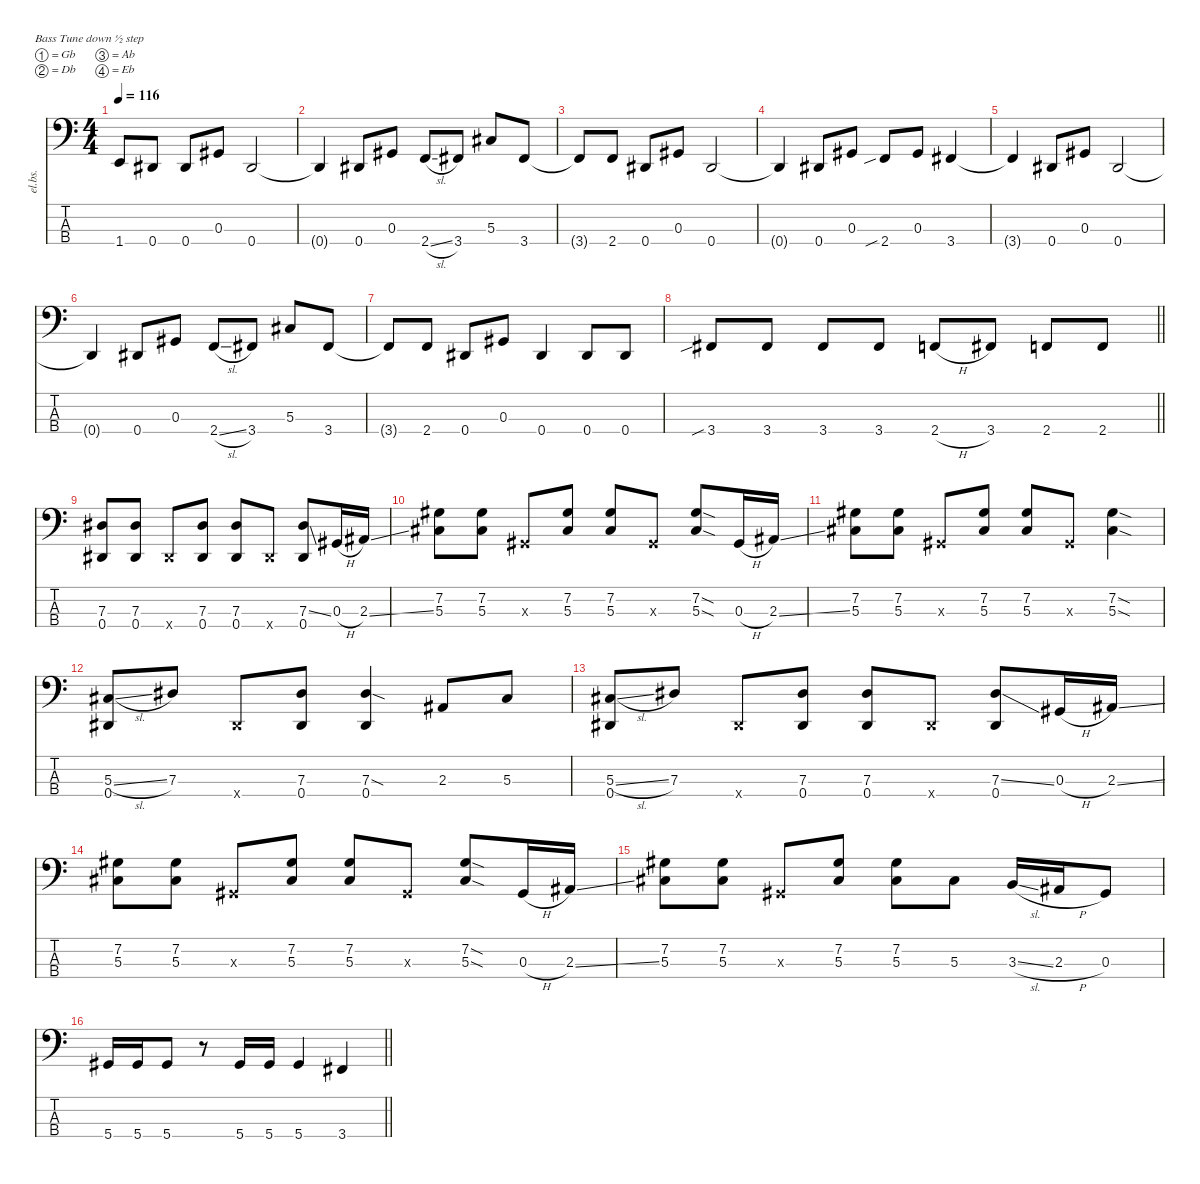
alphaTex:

\defaultSystemsLayout 4
\hideDynamics
\bracketExtendMode nobrackets
\otherSystemsTrackNameOrientation horizontal
\track ("Bass" "el.bs.") {instrument electricbasspick}
\staff {score tabs}
\tuning (Gb2 Db2 Ab1 Eb1)
\ts (4 4)
\tempo 116
\clef f4
\ks c
1.4.8{dy f beam Up} 0.4{acc #}.8{beam Up} 0.4{acc #}.8{beam Up} 0.3{acc #}.8{beam Up} 0.4{acc #}.2{beam Up} |
0.4{t acc #}.4{beam Up} 0.4{acc #}.8{beam Up} 0.3{acc #}.8{beam Up} 2.4{sl}.8{beam Up} 3.4{acc #}.8{beam Up} 5.3{acc #}.8{beam Up} 3.4{acc #}.8{beam Up} |
3.4{t acc #}.8{beam Up} 2.4.8{beam Up} 0.4{acc #}.8{beam Up} 0.3{acc #}.8{beam Up} 0.4{acc #}.2{beam Up} |
0.4{t acc #}.4{beam Up} 0.4{acc #}.8{beam Up} 0.3{acc #}.8{beam Up} 2.4{sib}.8{beam Up} 0.3{acc #}.8{beam Up} 3.4{acc #}.4{beam Up} |
3.4{t acc #}.4{beam Up} 0.4{acc #}.8{beam Up} 0.3{acc #}.8{beam Up} 0.4{acc #}.2{beam Up} |
0.4{t acc #}.4{beam Up} 0.4{acc #}.8{beam Up} 0.3{acc #}.8{beam Up} 2.4{sl}.8{beam Up} 3.4{acc #}.8{beam Up} 5.3{acc #}.8{beam Up} 3.4{acc #}.8{beam Up} |
3.4{t acc #}.8{beam Up} 2.4.8{beam Up} 0.4{acc #}.8{beam Up} 0.3{acc #}.8{beam Up} 0.4{acc #}.4{beam Up} 0.4{acc #}.8{beam Up} 0.4{acc #}.8{beam Up} |
\barLineRight lightlight
3.4{sib acc #}.8{beam Up} 3.4{acc #}.8{beam Up} 3.4{acc #}.8{beam Up} 3.4{acc #}.8{beam Up} 2.4{h}.8{beam Up} 3.4{acc #}.8{beam Up} 2.4.8{beam Up} 2.4.8{beam Up} |
(7.3{acc #} 0.4{acc #}).8{beam Up} (7.3{acc #} 0.4{acc #}).8{beam Up} 0.4{x acc #}.8{beam Up} (7.3{acc #} 0.4{acc #}).8{beam Up} (7.3{acc #} 0.4{acc #}).8{beam Up} 0.4{x acc #}.8{beam Up} (7.3{ss acc #} 0.4{acc #}).8{beam Up} 0.3{h acc #}.16{beam Up} 2.3{ss acc #}.16{beam Up} |
(7.2{acc #} 5.3{acc #}).8{beam Down} (7.2{acc #} 5.3{acc #}).8{beam Down} 0.3{x acc #}.8{beam Up} (7.2{acc #} 5.3{acc #}).8{beam Up} (7.2{acc #} 5.3{acc #}).8{beam Up} 0.3{x acc #}.8{beam Up} (7.2{sod acc #} 5.3{sod acc #}).8{beam Up} 0.3{h acc #}.16{beam Up} 2.3{ss acc #}.16{beam Up} |
(7.2{acc #} 5.3{acc #}).8{beam Down} (7.2{acc #} 5.3{acc #}).8{beam Down} 0.3{x acc #}.8{beam Up} (7.2{acc #} 5.3{acc #}).8{beam Up} (7.2{acc #} 5.3{acc #}).8{beam Up} 0.3{x acc #}.8{beam Up} (7.2{sod acc #} 5.3{sod acc #}).4{beam Down} |
(5.3{sl acc #} 0.4{acc #}).8{beam Up} 7.3{acc #}.8{beam Up} 0.4{x acc #}.8{beam Up} (7.3{acc #} 0.4{acc #}).8{beam Up} (7.3{sod acc #} 0.4{acc #}).4{beam Up} 2.3{acc #}.8{beam Up} 5.3{acc #}.8{beam Up} |
(5.3{sl acc #} 0.4{acc #}).8{beam Up} 7.3{acc #}.8{beam Up} 0.4{x acc #}.8{beam Up} (7.3{acc #} 0.4{acc #}).8{beam Up} (7.3{acc #} 0.4{acc #}).8{beam Up} 0.4{x acc #}.8{beam Up} (7.3{ss acc #} 0.4{acc #}).8{beam Up} 0.3{h acc #}.16{beam Up} 2.3{ss acc #}.16{beam Up} |
(7.2{acc #} 5.3{acc #}).8{beam Down} (7.2{acc #} 5.3{acc #}).8{beam Down} 0.3{x acc #}.8{beam Up} (7.2{acc #} 5.3{acc #}).8{beam Up} (7.2{acc #} 5.3{acc #}).8{beam Up} 0.3{x acc #}.8{beam Up} (7.2{sod acc #} 5.3{sod acc #}).8{beam Up} 0.3{h acc #}.16{beam Up} 2.3{ss acc #}.16{beam Up} |
(7.2{acc #} 5.3{acc #}).8{beam Down} (7.2{acc #} 5.3{acc #}).8{beam Down} 0.3{x acc #}.8{beam Up} (7.2{acc #} 5.3{acc #}).8{beam Up} (7.2{acc #} 5.3{acc #}).8{beam Down} 5.3{acc #}.8{beam Down} 3.3{sl}.16{beam Up} 2.3{h acc #}.16{beam Up} 0.3{acc #}.8{beam Up} |
\barLineRight lightlight
5.4{acc #}.16{beam Up} 5.4{acc #}.16{beam Up} 5.4{acc #}.8{beam Up} r.8{beam Up} 5.4{acc #}.16{beam Up} 5.4{acc #}.16{beam Up} 5.4{acc #}.4{beam Up} 3.4{acc #}.4{beam Up}
